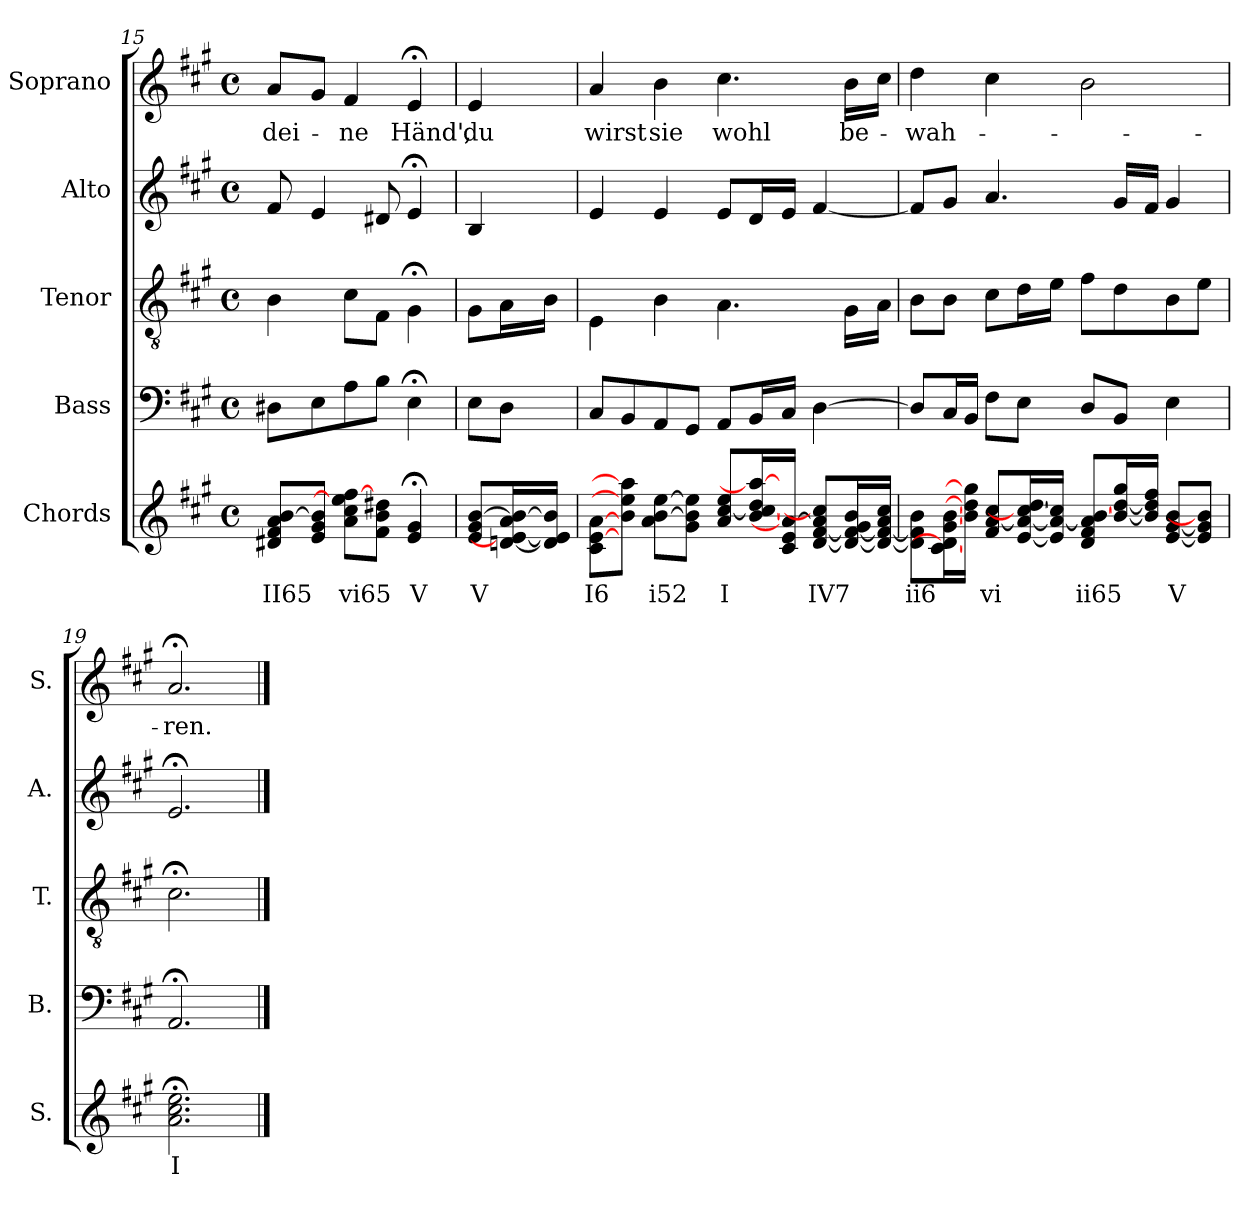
**kern	**text	**kern	**kern	**kern	**kern	**text
*part5	*part5	*part4	*part3	*part2	*part1	*part1
*staff5	*staff5	*staff4	*staff3	*staff2	*staff1	*staff1
*I"Chords	*	*I"Bass	*I"Tenor	*I"Alto	*I"Soprano	*
*I'S.	*	*I'B.	*I'T.	*I'A.	*I'S.	*
*clefG2	*	*clefF4	*clefGv2	*clefG2	*clefG2	*
*k[f#c#g#]	*	*k[f#c#g#]	*k[f#c#g#]	*k[f#c#g#]	*k[f#c#g#]	*
*A:	*	*A:	*A:	*A:	*A:	*
*M4/4	*	*M4/4	*M4/4	*M4/4	*M4/4	*
*met(c)	*	*met(c)	*met(c)	*met(c)	*met(c)	*
=15	=15	=15	=15	=15	=15	=15
!	!	!	!	!	!	!LO:LY:b
8d#X/ 8f# 8a [8bL	II65	8D#X\L	4B\	8f#/	8a/L	dei-
8e/ 8g# 8b]J	.	8E\	.	4e/	8g#/J	.
!	!	!	!	!	!	!LO:LY:b
8a\ 8cc# 8ee] [8ff#L	vi65	8A\	8c#\L	.	4f#/	-ne
8f#\ 8b 8dd#XJ	.	8B\J	8F#\J	8d#X/	.	.
!	!	!	!	!	!	!LO:LY:b
4e;< 4g#;<	V	4E;<\	4G#;<\	4e;</	4e;</	Händ',
!!LO:LB:g=z
=16	=16	=16	=16	=16	=16	=16
!	!	!	!	!	!	!LO:LY:b
8e/ 8g# [8bL	V	8E\L	8G#\L	4B/	4e/	du
[16dn/ 16e_ 16a 16b_L	.	8D\J	16A\L	.	.	.
16d/] 16e] 16b]JJ	.	.	16B\JJ	.	.	.
=17	=17	=17	=17	=17	=17	=17
!	!	!	!	!	!	!LO:LY:b
8c#\ [8e [8aL	I6	8C#/L	4E\	4e/	4a/	wirst
8b\ 8ee] 8aa]J	.	8BB/	.	.	.	.
!	!	!	!	!	!	!LO:LY:b
8a\ [8b [8eeL	i52	8AA/	4B\	4e/	4b\	sie
8g#\ 8b] 8ee]J	.	8GG#/J	.	.	.	.
!	!	!	!	!	!	!LO:LY:b
8a/ [8cc# 8eeL	I	8AA/L	4.A\	8e/L	4.cc#\	wohl
16b/ 16cc#_ 16dd 16aa_L	.	16BB/L	.	16d/L	.	.
16c#/ 16e 16a_JJ	.	16C#/JJ	.	16e/JJ	.	.
[8d/ [8f# 8a] 8cc#]L	IV7	[4D\	.	[4f#/	.	.
!	!	!	!	!	!	!LO:LY:b
16d/_ 16f#_ 16g# 16bL	.	.	16G#\LL	.	16b\LL	be-
16d/_ 16f#_ 16a 16cc#JJ	.	.	16A\JJ	.	16cc#\JJ	.
=18	=18	=18	=18	=18	=18	=18
!	!	!	!	!	!	!LO:LY:b
8d\] 8f#] 8bL	ii6	8D/L]	8B\L	8f#/L]	4dd\	-wah-
16c#\ 16d_ [16g# [16bL	.	16C#/L	8B\J	8g#/J	.	.
16b\ 16dd] 16gg#]JJ	.	16BB/JJ	.	.	.	.
8f#/ [8a 8cc#L	vi	8F#\L	8c#\L	4.a/	4cc#\	.
[16e/ 16a_ 16cc#_ 16ddL	.	8E\J	16d\L	.	.	.
16e/] 16a_ 16cc#]JJ	.	.	16e\JJ	.	.	.
8d/ 8f# 8a] [8bL	ii65	8D/L	8f#\L	.	2b\	.
[16b/ [16dd 16gg#L	.	8BB/J	8d\	16g#/LL	.	.
16b/] 16dd] 16ff#JJ	.	.	.	16f#/JJ	.	.
[8e/ [8g# 8bL	V	4E\	8B\	4g#/	.	.
8e/] 8g#] 8b]J	.	.	8e\J	.	.	.
=19	=19	=19	=19	=19	=19	=19
!	!	!	!	!	!	!LO:LY:b
2.a;< 2.cc#;< 2.ee;<	I	2.AA;</	2.c#;<\	2.e;</	2.a;</	-ren.
==	==	==	==	==	==	==
*-	*-	*-	*-	*-	*-	*-
